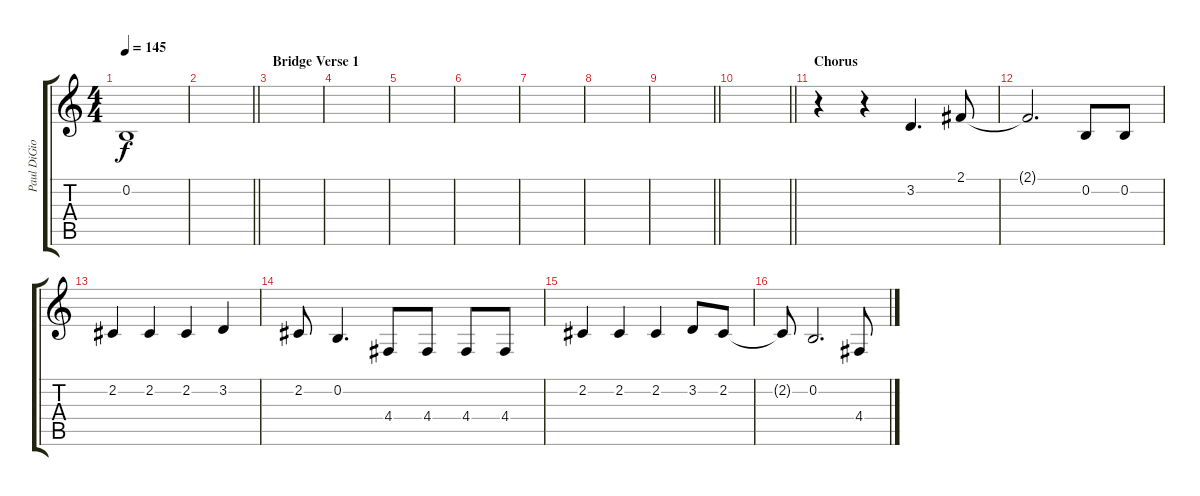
\track ("Paul DiGiovanni (Backup Vocals/Harmonies" "Paul DiGio") {instrument clarinet}
\staff {score tabs}
\tuning (E4 B3 G3 D3 A2 E2) {hide}
\ts (4 4)
\tempo 145
\clef g2
\ks c
0.2.1{dy f} |
\barLineRight lightlight
|
\section ("" "Bridge Verse 1")
|
|
|
|
|
|
\barLineRight lightlight
|
\section ("" "")
\barLineRight lightlight
|
\section ("" "Chorus")
r.4 r.4 3.2.4{d} 2.1.8 |
2.1{t}.2{d} 0.2.8 0.2.8 |
2.2.4 2.2.4 2.2.4 3.2.4 |
2.2.8 0.2.4{d} 4.4.8 4.4.8 4.4.8 4.4.8 |
2.2.4 2.2.4 2.2.4 3.2.8 2.2.8 |
2.2{t}.8 0.2.2{d} 4.4.8
